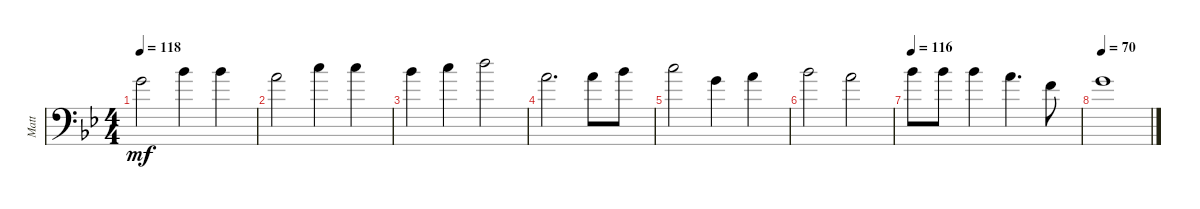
\track ("Matt" "Matt") {instrument electricbassfinger}
\staff {score}
\tuning (E4 B3 G3 D3 A2 E2 B1) {hide}
\ts (4 4)
\tempo 118
\clef f4
\ks gminor
0.3.2{dy mf} 3.3.4 3.3.4 |
2.3.2 1.2.4 1.2.4 |
3.3.4 1.2.4 3.2.2 |
2.3.2{d} 2.3.8 3.3.8 |
1.2.2 0.3.4 2.3.4 |
3.3.2 2.3.2 |
\tempo 116
3.3.8 3.3.8 3.3.4 2.3.4{d} 3.4.8 |
\tempo 70
0.3.1
